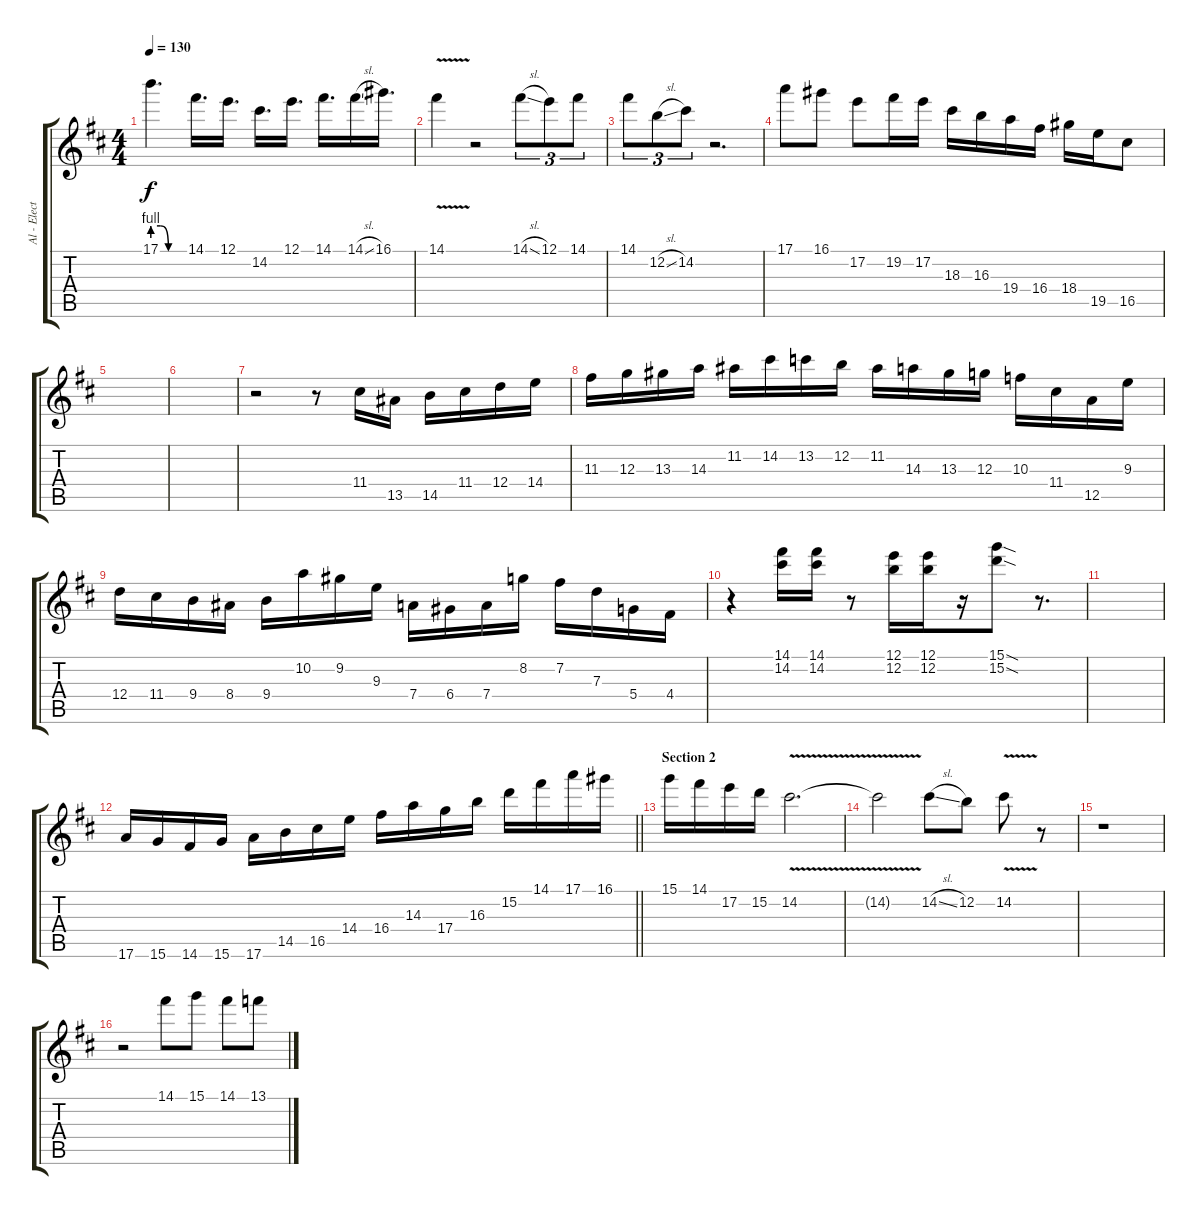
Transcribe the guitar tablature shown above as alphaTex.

\track ("Al - Electric Guitar" "Al - Elect") {instrument overdrivenguitar}
\staff {score tabs}
\tuning (E4 B3 G3 D3 A2 E2) {hide}
\ts (4 4)
\tempo 130
\clef g2
\ks d
17.1{be (custom 0 4 15 4 30 0 60 0) t}.4{d dy f} 14.1.16{d} 12.1.16{d} 14.2.16{d} 12.1.16{d} 14.1.16{d} 14.1{sl}.16 16.1.16{d} |
14.1{v}.4 r.2 14.1{sl}.8{tu (3 2)} 12.1.8{tu (3 2)} 14.1.8{tu (3 2)} |
14.1.8{tu (3 2)} 12.2{sl}.8{tu (3 2)} 14.2.8{tu (3 2)} r.2{d} |
17.1.8 16.1.8 17.2.8 19.2.16 17.2.16 18.3.16 16.3.16 19.4.16 16.4.16 18.4.16 19.5.16 16.5.8 |
|
|
r.2 r.8 11.4.16 13.5.16 14.5.16 11.4.16 12.4.16 14.4.16 |
11.3.16 12.3.16 13.3.16 14.3.16 11.2.16 14.2.16 13.2.16 12.2.16 11.2.16 14.3.16 13.3.16 12.3.16 10.3.16 11.4.16 12.5.16 9.3.16 |
12.4.16 11.4.16 9.4.16 8.4.16 9.4.16 10.2.16 9.2.16 9.3.16 7.4.16 6.4.16 7.4.16 8.2.16 7.2.16 7.3.16 5.4.16 4.4.16 |
r.4 (14.1 14.2).16 (14.1 14.2).16 r.8 (12.1 12.2).16 (12.1 12.2).16 r.16 (15.1{sod} 15.2{sod}).8 r.8{d} |
|
\barLineRight lightlight
17.6.16 15.6.16 14.6.16 15.6.16 17.6.16 14.5.16 16.5.16 14.4.16 16.4.16 14.3.16 17.4.16 16.3.16 15.2.16 14.1.16 17.1.16 16.1.16 |
\section ("" "Section 2")
15.1.16 14.1.16 17.2.16 15.2.16 14.2{v}.2{d} |
14.2{t}.2 14.2{sl}.8 12.2.8 14.2{v}.8 r.8 |
r.1 |
r.2 14.1.8 15.1.8 14.1.8 13.1.8
